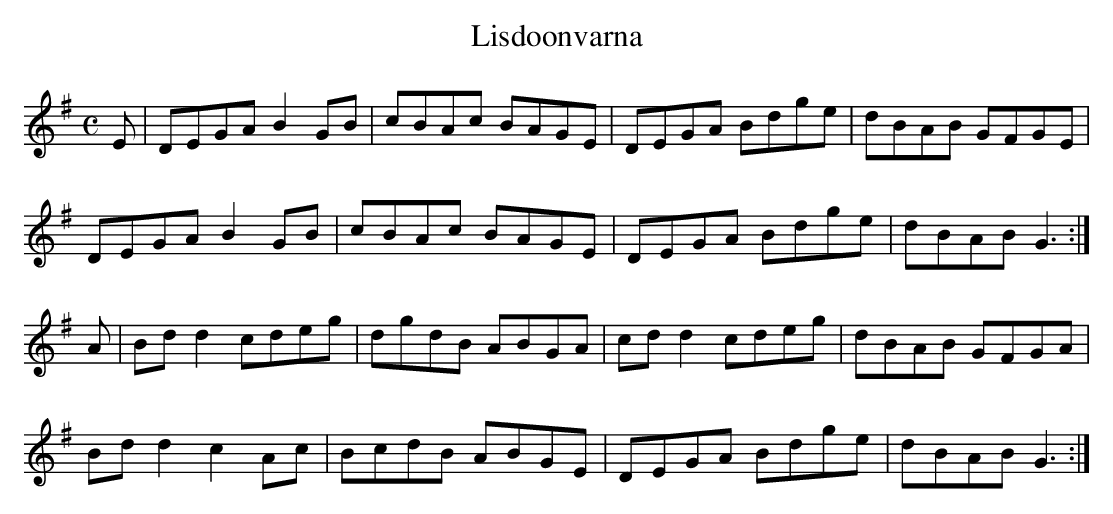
X:1
T:Lisdoonvarna
M:C
L:1/8
K:G Major
E|DEGA B2GB|cBAc BAGE|DEGA Bdge|dBAB GFGE|!
DEGA B2GB|cBAc BAGE|DEGA Bdge|dBAB G3:|!
A|Bdd2 cdeg|dgdB ABGA|cdd2 cdeg|dBAB GFGA|!
Bdd2 c2Ac|BcdB ABGE|DEGA Bdge|dBAB G3:|!
